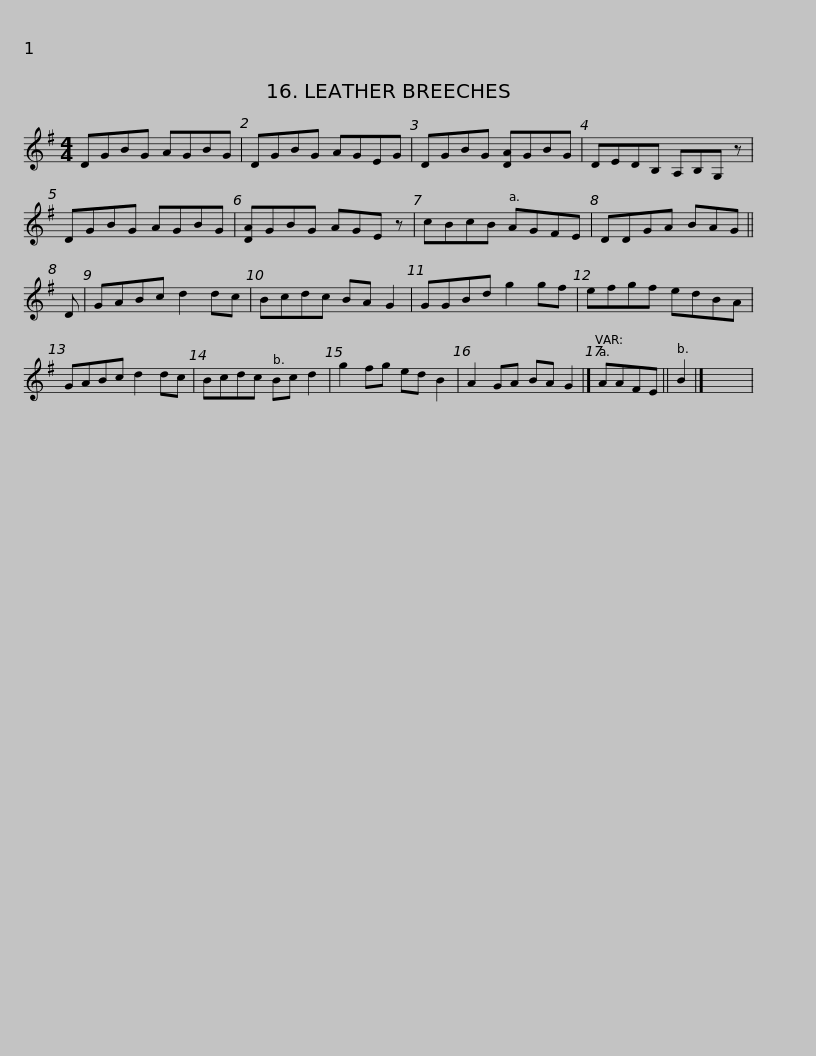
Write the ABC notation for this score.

X:1
L:1/8
M:4/4
I:linebreak $
K:G
V:1 treble
V:1
 DGBG AGBG | DGBG AGEG | DGBG [DA]GBG | DEDB, A,B,G, z | DGBG AGBG |$ %5
 [DA]GBG AGE z | cBcB AGFE | DDGA BAG || D | GABc d2 dc | %10
 Bcdc BA G2 | GGBd g2 gf |$ efgf edBA | GABc d2 dc | Bcdc Bc d2 | %15
 g2 fg ed B2 | A2 GA BA G2 |] AAFE || B2 |] x8 | %20
